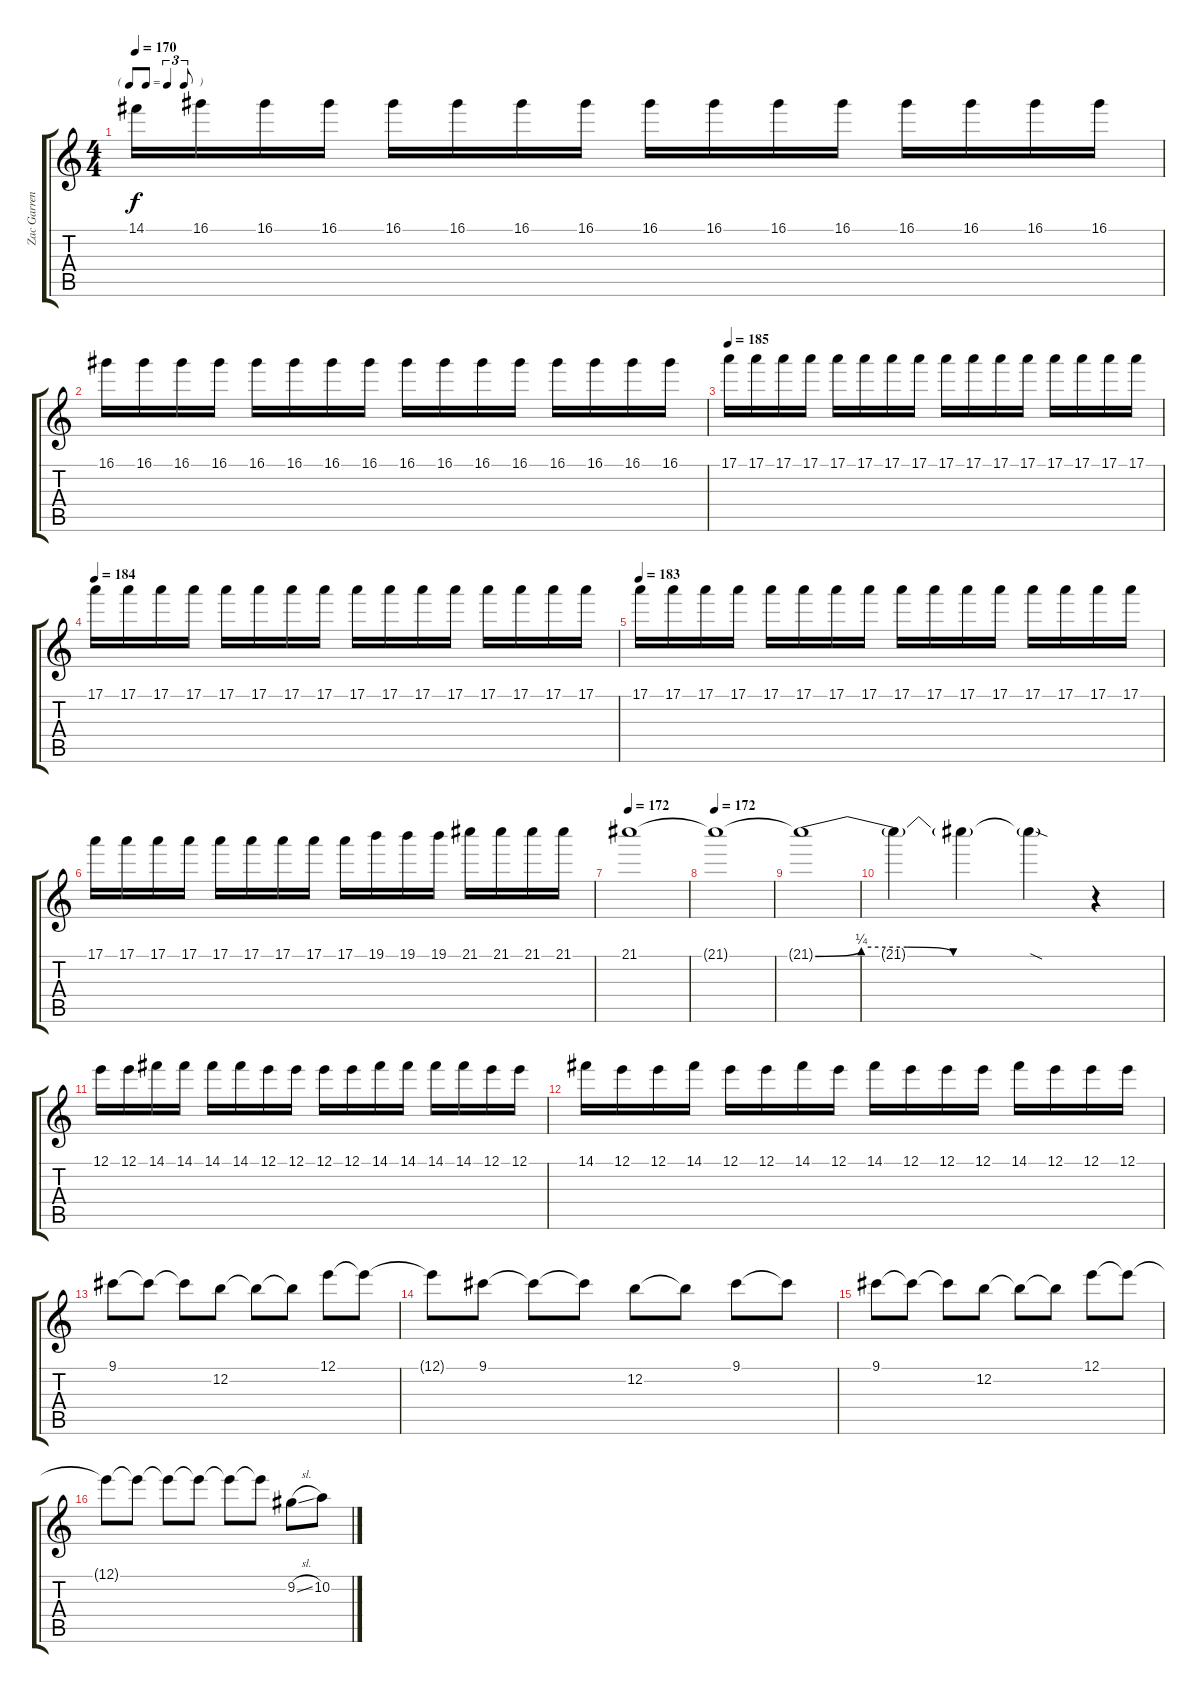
\track ("Zac Garren" "Zac Garren") {instrument distortionguitar}
\staff {score tabs}
\tuning (E4 B3 G3 D3 A2 D2) {hide}
\ts (4 4)
\tf triplet8th
\tempo 170
\clef g2
\ks c
14.1.16{dy f} 16.1.16 16.1.16 16.1.16 16.1.16 16.1.16 16.1.16 16.1.16 16.1.16 16.1.16 16.1.16 16.1.16 16.1.16 16.1.16 16.1.16 16.1.16 |
16.1.16 16.1.16 16.1.16 16.1.16 16.1.16 16.1.16 16.1.16 16.1.16 16.1.16 16.1.16 16.1.16 16.1.16 16.1.16 16.1.16 16.1.16 16.1.16 |
\tempo 185
17.1.16 17.1.16 17.1.16 17.1.16 17.1.16 17.1.16 17.1.16 17.1.16 17.1.16 17.1.16 17.1.16 17.1.16 17.1.16 17.1.16 17.1.16 17.1.16 |
\tempo 184
17.1.16 17.1.16 17.1.16 17.1.16 17.1.16 17.1.16 17.1.16 17.1.16 17.1.16 17.1.16 17.1.16 17.1.16 17.1.16 17.1.16 17.1.16 17.1.16 |
\tempo 183
17.1.16 17.1.16 17.1.16 17.1.16 17.1.16 17.1.16 17.1.16 17.1.16 17.1.16 17.1.16 17.1.16 17.1.16 17.1.16 17.1.16 17.1.16 17.1.16 |
17.1.16 17.1.16 17.1.16 17.1.16 17.1.16 17.1.16 17.1.16 17.1.16 17.1.16 19.1.16 19.1.16 19.1.16 21.1.16 21.1.16 21.1.16 21.1.16 |
\tempo 172
21.1.1 |
\tempo 172
21.1{t}.1 |
21.1{be (custom 0 0 10 1 20 1 30 0 60 0) t}.1 |
21.1{t}.4 21.1{t}.4 21.1{sod t}.4 r.4 |
12.1.16 12.1.16 14.1.16 14.1.16 14.1.16 14.1.16 12.1.16 12.1.16 12.1.16 12.1.16 14.1.16 14.1.16 14.1.16 14.1.16 12.1.16 12.1.16 |
14.1.16 12.1.16 12.1.16 14.1.16 12.1.16 12.1.16 14.1.16 12.1.16 14.1.16 12.1.16 12.1.16 12.1.16 14.1.16 12.1.16 12.1.16 12.1.16 |
9.1.8 9.1{t}.8 9.1{t}.8 12.2.8 12.2{t}.8 12.2{t}.8 12.1.8 12.1{t}.8 |
12.1{t}.8 9.1.8 9.1{t}.8 9.1{t}.8 12.2.8 12.2{t}.8 9.1.8 9.1{t}.8 |
9.1.8 9.1{t}.8 9.1{t}.8 12.2.8 12.2{t}.8 12.2{t}.8 12.1.8 12.1{t}.8 |
12.1{t}.8 12.1{t}.8 12.1{t}.8 12.1{t}.8 12.1{t}.8 12.1{t}.8 9.2{sl}.8 10.2.8
